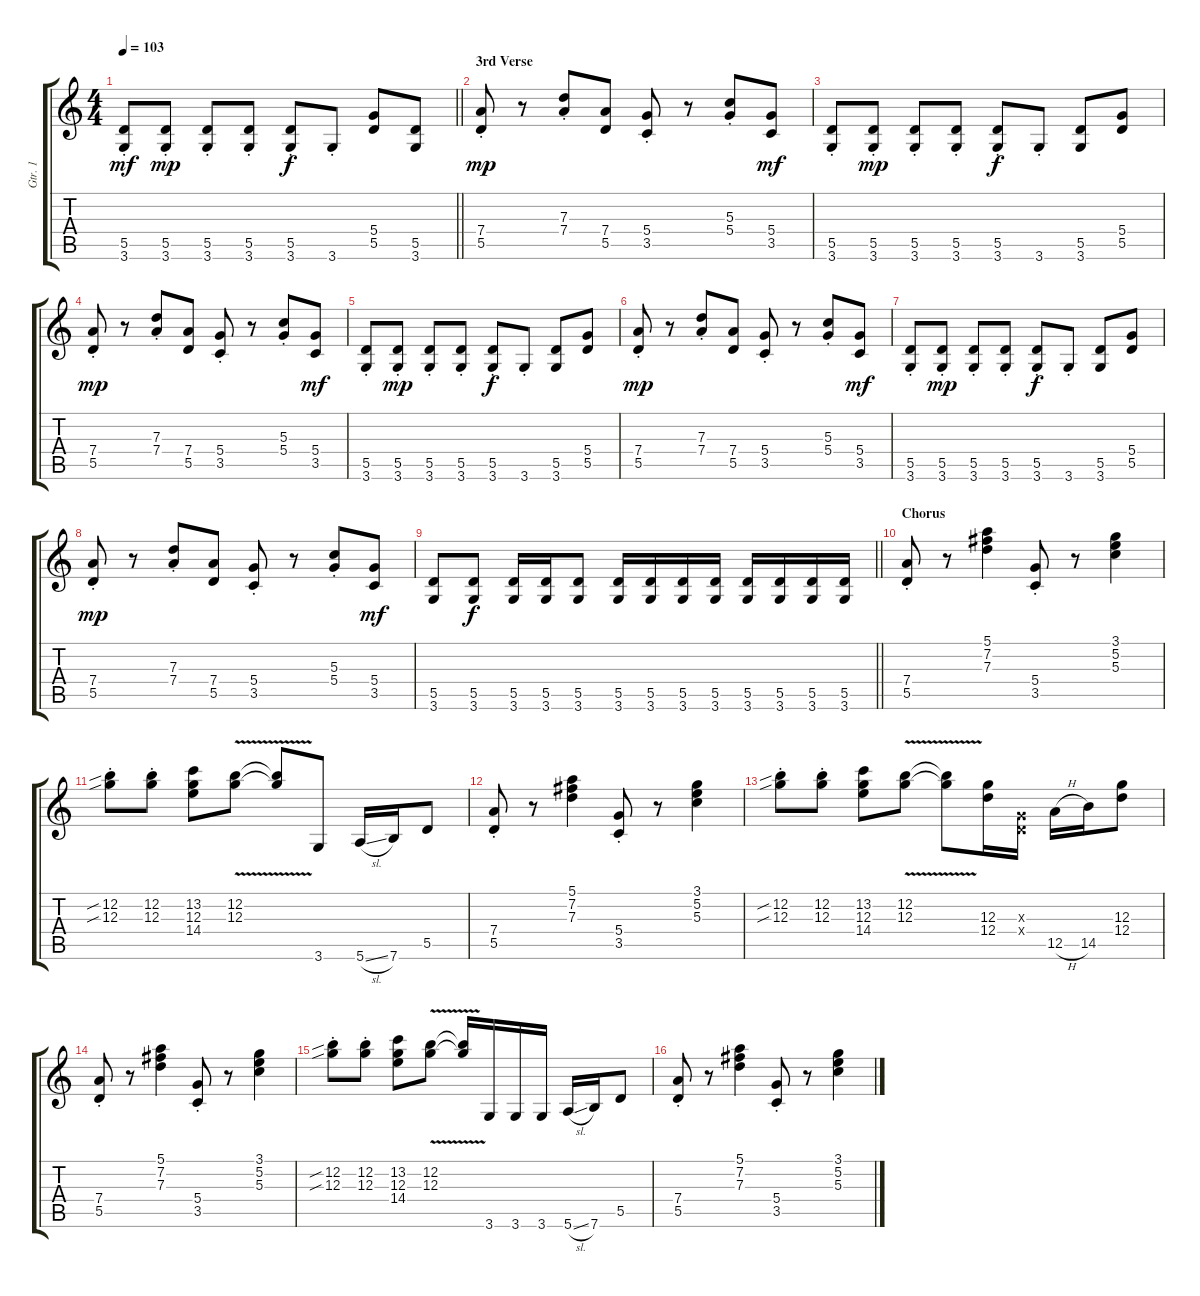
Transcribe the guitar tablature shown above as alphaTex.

\track ("Gtr. 1" "Gtr. 1") {instrument overdrivenguitar}
\staff {score tabs}
\tuning (E4 B3 G3 D3 A2 E2) {hide}
\ts (4 4)
\tempo 103
\clef g2
\barLineRight lightlight
\ks c
(5.5{st} 3.6{st}).8{dy mf} (5.5{st} 3.6{st}).8{dy mp} (5.5{st} 3.6{st}).8 (5.5{st} 3.6{st}).8 (5.5{st} 3.6{st}).8{dy f} 3.6{st}.8 (5.4 5.5).8 (5.5 3.6).8 |
\section ("" "3rd Verse")
(7.4{st} 5.5{st}).8{dy mp} r.8 (7.3{st} 7.4{st}).8 (7.4 5.5).8 (5.4{st} 3.5{st}).8 r.8 (5.3{st} 5.4{st}).8 (5.4 3.5).8{dy mf} |
(5.5{st} 3.6{st}).8 (5.5{st} 3.6{st}).8{dy mp} (5.5{st} 3.6{st}).8 (5.5{st} 3.6{st}).8 (5.5{st} 3.6{st}).8{dy f} 3.6{st}.8 (5.5 3.6).8 (5.4 5.5).8 |
(7.4{st} 5.5{st}).8{dy mp} r.8 (7.3{st} 7.4{st}).8 (7.4 5.5).8 (5.4{st} 3.5{st}).8 r.8 (5.3{st} 5.4{st}).8 (5.4 3.5).8{dy mf} |
(5.5{st} 3.6{st}).8 (5.5{st} 3.6{st}).8{dy mp} (5.5{st} 3.6{st}).8 (5.5{st} 3.6{st}).8 (5.5{st} 3.6{st}).8{dy f} 3.6{st}.8 (5.5 3.6).8 (5.4 5.5).8 |
(7.4{st} 5.5{st}).8{dy mp} r.8 (7.3{st} 7.4{st}).8 (7.4 5.5).8 (5.4{st} 3.5{st}).8 r.8 (5.3{st} 5.4{st}).8 (5.4 3.5).8{dy mf} |
(5.5{st} 3.6{st}).8 (5.5{st} 3.6{st}).8{dy mp} (5.5{st} 3.6{st}).8 (5.5{st} 3.6{st}).8 (5.5{st} 3.6{st}).8{dy f} 3.6{st}.8 (5.5 3.6).8 (5.4 5.5).8 |
(7.4{st} 5.5{st}).8{dy mp} r.8 (7.3{st} 7.4{st}).8 (7.4 5.5).8 (5.4{st} 3.5{st}).8 r.8 (5.3{st} 5.4{st}).8 (5.4 3.5).8{dy mf} |
\barLineRight lightlight
(5.5 3.6).8 (5.5 3.6).8{dy f} (5.5 3.6).16 (5.5 3.6).16 (5.5 3.6).8 (5.5 3.6).16 (5.5 3.6).16 (5.5 3.6).16 (5.5 3.6).16 (5.5 3.6).16 (5.5 3.6).16 (5.5 3.6).16 (5.5 3.6).16 |
\section ("" "Chorus")
(7.4{st} 5.5).8 r.8 (5.1 7.2 7.3).4 (5.4{st} 3.5{st}).8 r.8 (3.1 5.2 5.3).4 |
(12.2{sib st} 12.3{sib st}).8 (12.2{st} 12.3{st}).8 (13.2 12.3 14.4).8 (12.2{v} 12.3).8 (12.2{t} 12.3{t}).8 3.6.8 5.6{sl}.16 7.6.16 5.5.8 |
(7.4{st} 5.5).8 r.8 (5.1 7.2 7.3).4 (5.4{st} 3.5{st}).8 r.8 (3.1 5.2 5.3).4 |
(12.2{sib st} 12.3{sib st}).8 (12.2{st} 12.3{st}).8 (13.2 12.3 14.4).8 (12.2{v} 12.3).8 (12.2{t} 12.3{t}).8 (12.3 12.4).16 (0.3{x} 0.4{x}).16 12.5{h}.16 14.5.16 (12.3 12.4).8 |
(7.4{st} 5.5).8 r.8 (5.1 7.2 7.3).4 (5.4{st} 3.5{st}).8 r.8 (3.1 5.2 5.3).4 |
(12.2{sib st} 12.3{sib st}).8 (12.2{st} 12.3{st}).8 (13.2 12.3 14.4).8 (12.2{v} 12.3).8 (12.2{t} 12.3{t}).16 3.6.16 3.6.16 3.6.16 5.6{sl}.16 7.6.16 5.5.8 |
(7.4{st} 5.5).8 r.8 (5.1 7.2 7.3).4 (5.4{st} 3.5{st}).8 r.8 (3.1 5.2 5.3).4
